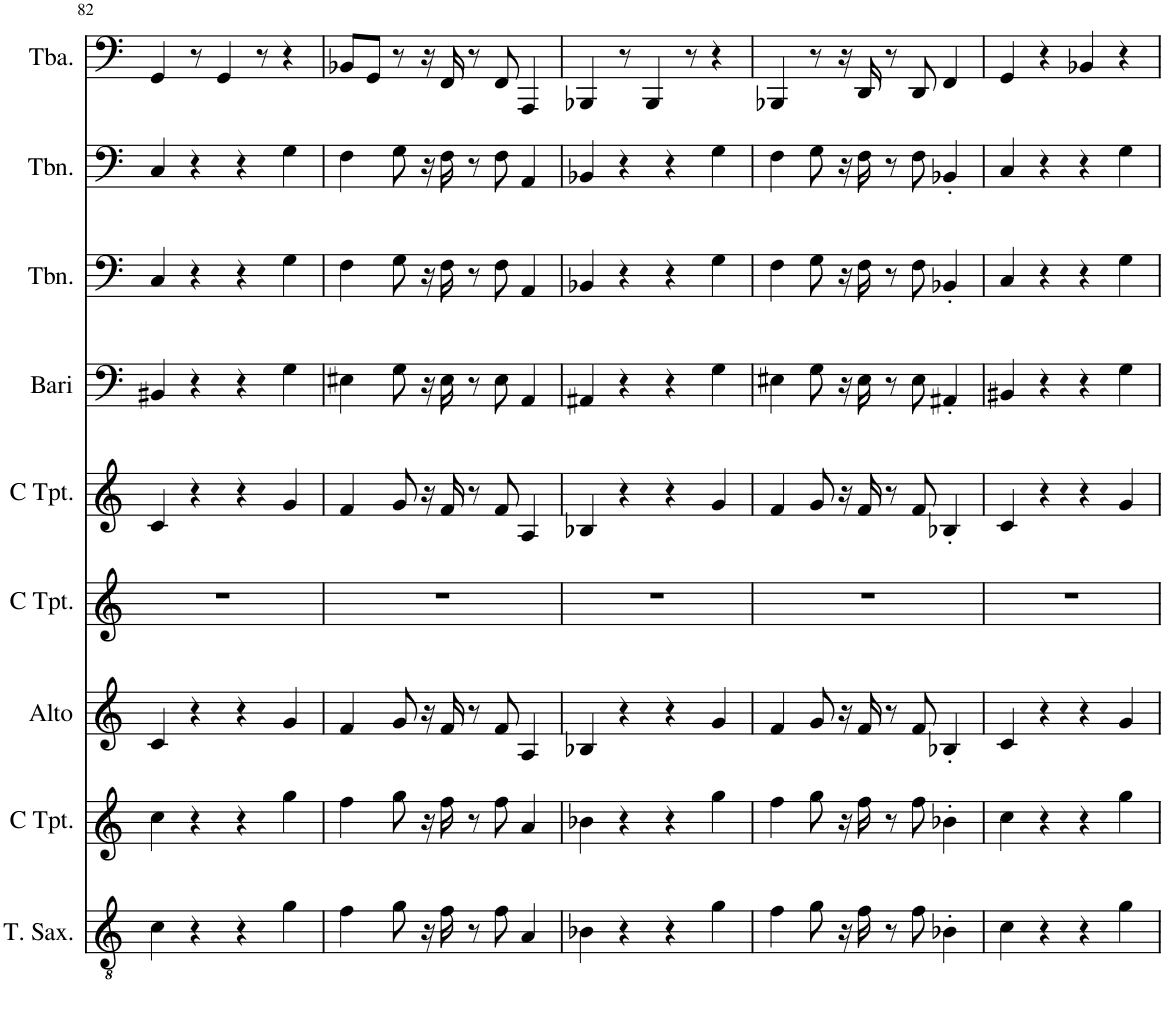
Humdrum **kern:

**kern	**kern	**kern	**kern	**kern	**kern	**kern	**kern	**kern
*part9	*part8	*part7	*part6	*part5	*part4	*part3	*part2	*part1
*staff9	*staff8	*staff7	*staff6	*staff5	*staff4	*staff3	*staff2	*staff1
*I"Tenor Saxophone	*I"C Trumpet	*I"Alto Sax	*I"C Trumpet	*I"C Trumpet	*I"Baritone Sax	*I"Trombone	*I"Trombone	*I"Tuba
*I'T. Sax.	*I'C Tpt.	*I'Alto	*I'C Tpt.	*I'C Tpt.	*I'Bari	*I'Tbn.	*I'Tbn.	*I'Tba.
!!LO:PB:g=z
*clefGv2	*clefG2	*clefG2	*clefG2	*clefG2	*clefF4	*clefF4	*clefF4	*clefF4
*Trd8c14	*	*	*	*	*	*	*	*
*k[]	*k[]	*k[]	*k[]	*k[]	*k[]	*k[]	*k[]	*k[]
*M4/4	*M4/4	*M4/4	*M4/4	*M4/4	*M4/4	*M4/4	*M4/4	*M4/4
=82	=82	=82	=82	=82	=82	=82	=82	=82
4c\	4cc\	4c/	1r	4c/	4BB#X/	4C/	4C/	4GG/
4r	4r	4r	.	4r	4r	4r	4r	8r
.	.	.	.	.	.	.	.	4GG/
4r	4r	4r	.	4r	4r	4r	4r	.
.	.	.	.	.	.	.	.	8r
4g\	4gg\	4g/	.	4g/	4G\	4G\	4G\	4r
=83	=83	=83	=83	=83	=83	=83	=83	=83
4f\	4ff\	4f/	1r	4f/	4E#X\	4F\	4F\	8BB-X/L
.	.	.	.	.	.	.	.	8GG/J
8g\	8gg\	8g/	.	8g/	8G\	8G\	8G\	8r
16r	16r	16r	.	16r	16r	16r	16r	16r
16f\	16ff\	16f/	.	16f/	16E#\	16F\	16F\	16FF/
8r	8r	8r	.	8r	8r	8r	8r	8r
8f\	8ff\	8f/	.	8f/	8E#\	8F\	8F\	8FF/
4A/	4a/	4A/	.	4A/	4AA/	4AA/	4AA/	4AAA/
=84	=84	=84	=84	=84	=84	=84	=84	=84
4B-X\	4b-X\	4B-X/	1r	4B-X/	4AA#X/	4BB-X/	4BB-X/	4BBB-X/
4r	4r	4r	.	4r	4r	4r	4r	8r
.	.	.	.	.	.	.	.	4BBB-/
4r	4r	4r	.	4r	4r	4r	4r	.
.	.	.	.	.	.	.	.	8r
4g\	4gg\	4g/	.	4g/	4G\	4G\	4G\	4r
=85	=85	=85	=85	=85	=85	=85	=85	=85
4f\	4ff\	4f/	1r	4f/	4E#X\	4F\	4F\	4BBB-X/
8g\	8gg\	8g/	.	8g/	8G\	8G\	8G\	8r
16r	16r	16r	.	16r	16r	16r	16r	16r
16f\	16ff\	16f/	.	16f/	16E#\	16F\	16F\	16DD/
8r	8r	8r	.	8r	8r	8r	8r	8r
8f\	8ff\	8f/	.	8f/	8E#\	8F\	8F\	8DD/
4B-X'\	4b-X'\	4B-X'/	.	4B-X'/	4AA#X'/	4BB-X'/	4BB-X'/	4FF/
=86	=86	=86	=86	=86	=86	=86	=86	=86
4c\	4cc\	4c/	1r	4c/	4BB#X/	4C/	4C/	4GG/
4r	4r	4r	.	4r	4r	4r	4r	4r
4r	4r	4r	.	4r	4r	4r	4r	4BB-X/
4g\	4gg\	4g/	.	4g/	4G\	4G\	4G\	4r
=	=	=	=	=	=	=	=	=
*-	*-	*-	*-	*-	*-	*-	*-	*-
